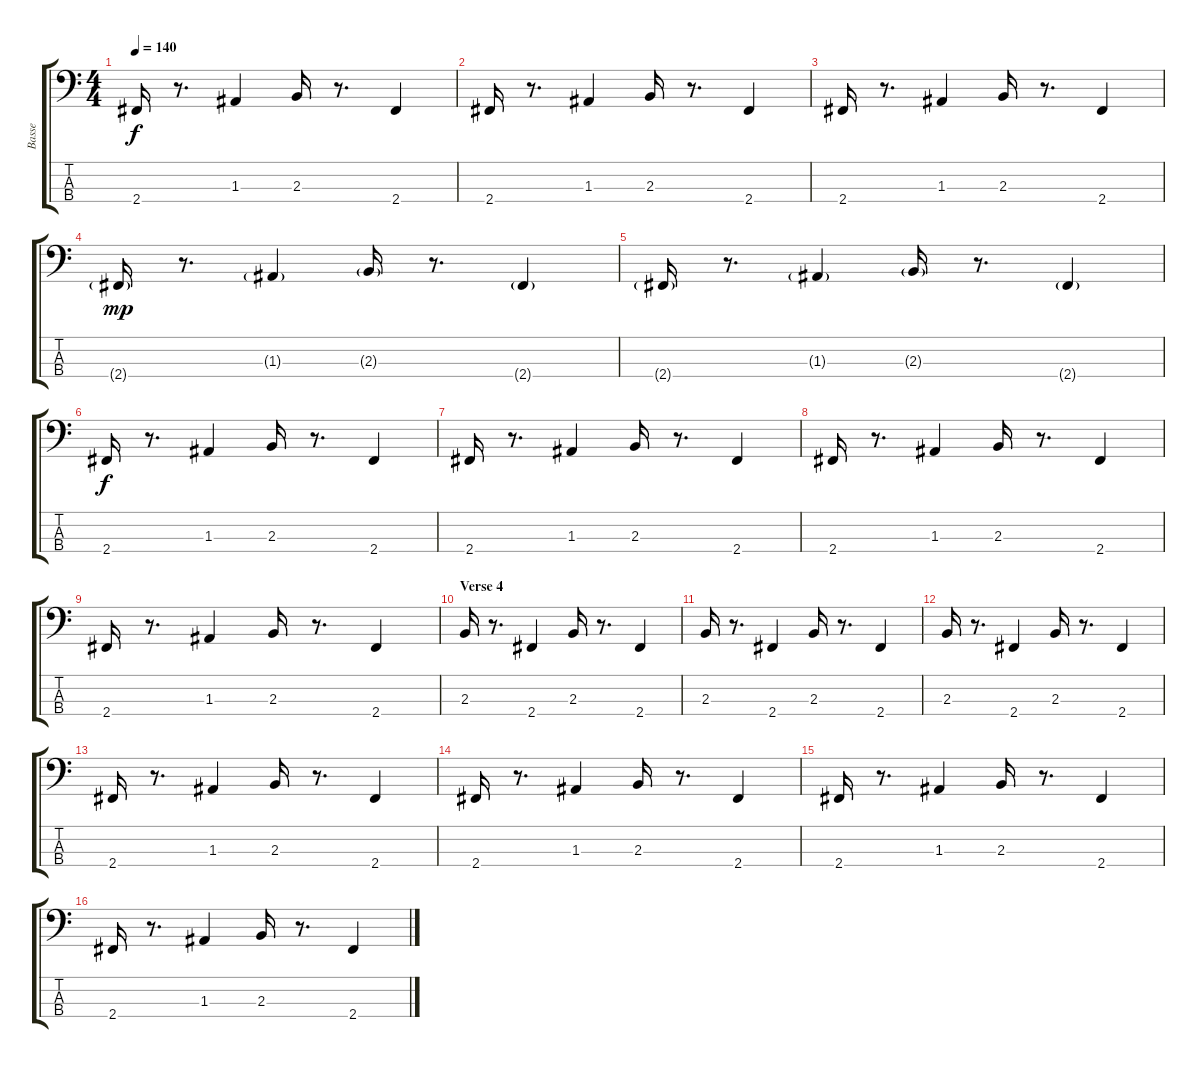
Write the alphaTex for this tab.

\track ("Basse" "Basse") {instrument electricbassfinger}
\staff {score tabs}
\tuning (G2 D2 A1 E1) {hide}
\ts (4 4)
\tempo 140
\clef f4
\ks c
2.4.16{dy f} r.8{d} 1.3.4 2.3.16 r.8{d} 2.4.4 |
2.4.16 r.8{d} 1.3.4 2.3.16 r.8{d} 2.4.4 |
2.4.16 r.8{d} 1.3.4 2.3.16 r.8{d} 2.4.4 |
2.4{g}.16{dy mp} r.8{d} 1.3{g}.4 2.3{g}.16 r.8{d} 2.4{g}.4 |
2.4{g}.16 r.8{d} 1.3{g}.4 2.3{g}.16 r.8{d} 2.4{g}.4 |
2.4.16{dy f} r.8{d} 1.3.4 2.3.16 r.8{d} 2.4.4 |
2.4.16 r.8{d} 1.3.4 2.3.16 r.8{d} 2.4.4 |
2.4.16 r.8{d} 1.3.4 2.3.16 r.8{d} 2.4.4 |
2.4.16 r.8{d} 1.3.4 2.3.16 r.8{d} 2.4.4 |
\section ("" "Verse 4")
2.3.16 r.8{d} 2.4.4 2.3.16 r.8{d} 2.4.4 |
2.3.16 r.8{d} 2.4.4 2.3.16 r.8{d} 2.4.4 |
2.3.16 r.8{d} 2.4.4 2.3.16 r.8{d} 2.4.4 |
2.4.16 r.8{d} 1.3.4 2.3.16 r.8{d} 2.4.4 |
2.4.16 r.8{d} 1.3.4 2.3.16 r.8{d} 2.4.4 |
2.4.16 r.8{d} 1.3.4 2.3.16 r.8{d} 2.4.4 |
2.4.16 r.8{d} 1.3.4 2.3.16 r.8{d} 2.4.4
